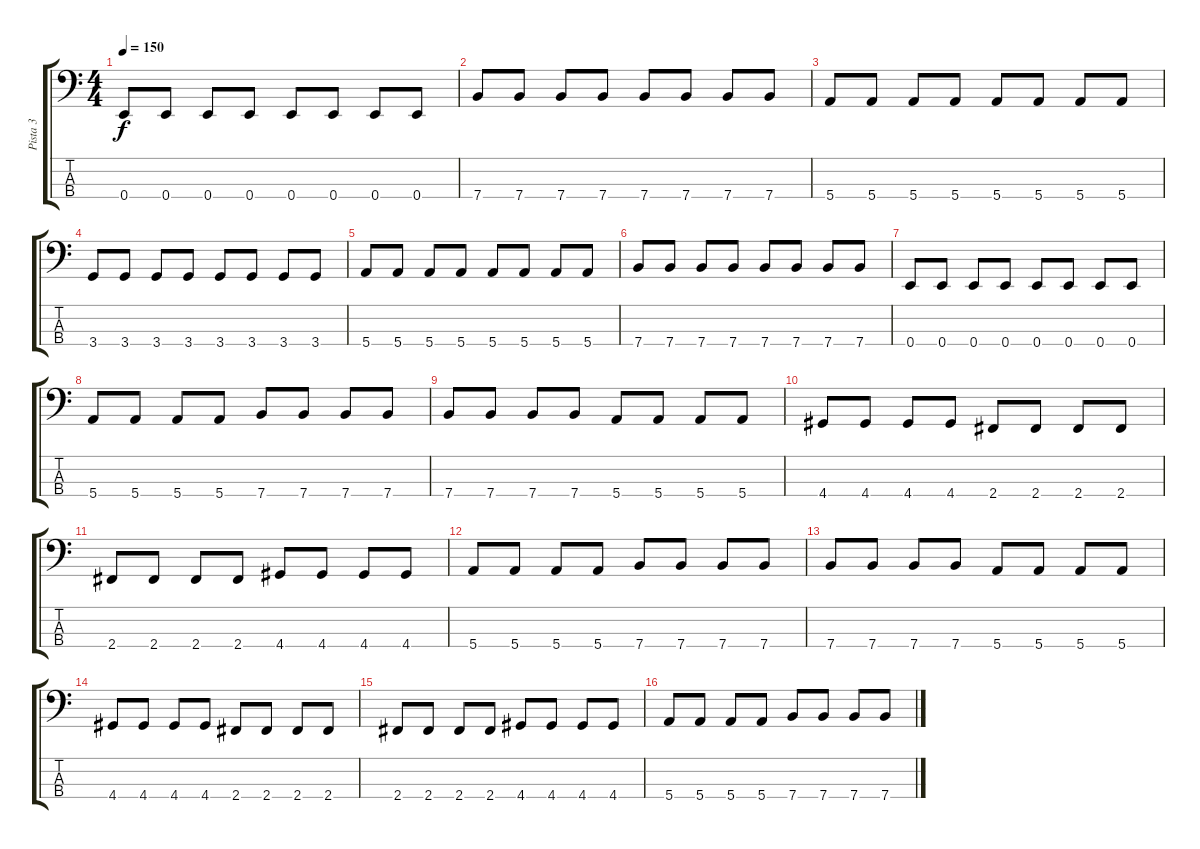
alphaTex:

\track ("Pista 3" "Pista 3") {instrument electricbassfinger}
\staff {score tabs}
\tuning (G2 D2 A1 E1) {hide}
\ts (4 4)
\tempo 150
\clef f4
\ks c
0.4.8{dy f} 0.4.8 0.4.8 0.4.8 0.4.8 0.4.8 0.4.8 0.4.8 |
7.4.8 7.4.8 7.4.8 7.4.8 7.4.8 7.4.8 7.4.8 7.4.8 |
5.4.8 5.4.8 5.4.8 5.4.8 5.4.8 5.4.8 5.4.8 5.4.8 |
3.4.8 3.4.8 3.4.8 3.4.8 3.4.8 3.4.8 3.4.8 3.4.8 |
5.4.8 5.4.8 5.4.8 5.4.8 5.4.8 5.4.8 5.4.8 5.4.8 |
7.4.8 7.4.8 7.4.8 7.4.8 7.4.8 7.4.8 7.4.8 7.4.8 |
0.4.8 0.4.8 0.4.8 0.4.8 0.4.8 0.4.8 0.4.8 0.4.8 |
5.4.8 5.4.8 5.4.8 5.4.8 7.4.8 7.4.8 7.4.8 7.4.8 |
7.4.8 7.4.8 7.4.8 7.4.8 5.4.8 5.4.8 5.4.8 5.4.8 |
4.4.8 4.4.8 4.4.8 4.4.8 2.4.8 2.4.8 2.4.8 2.4.8 |
2.4.8 2.4.8 2.4.8 2.4.8 4.4.8 4.4.8 4.4.8 4.4.8 |
5.4.8 5.4.8 5.4.8 5.4.8 7.4.8 7.4.8 7.4.8 7.4.8 |
7.4.8 7.4.8 7.4.8 7.4.8 5.4.8 5.4.8 5.4.8 5.4.8 |
4.4.8 4.4.8 4.4.8 4.4.8 2.4.8 2.4.8 2.4.8 2.4.8 |
2.4.8 2.4.8 2.4.8 2.4.8 4.4.8 4.4.8 4.4.8 4.4.8 |
5.4.8 5.4.8 5.4.8 5.4.8 7.4.8 7.4.8 7.4.8 7.4.8
